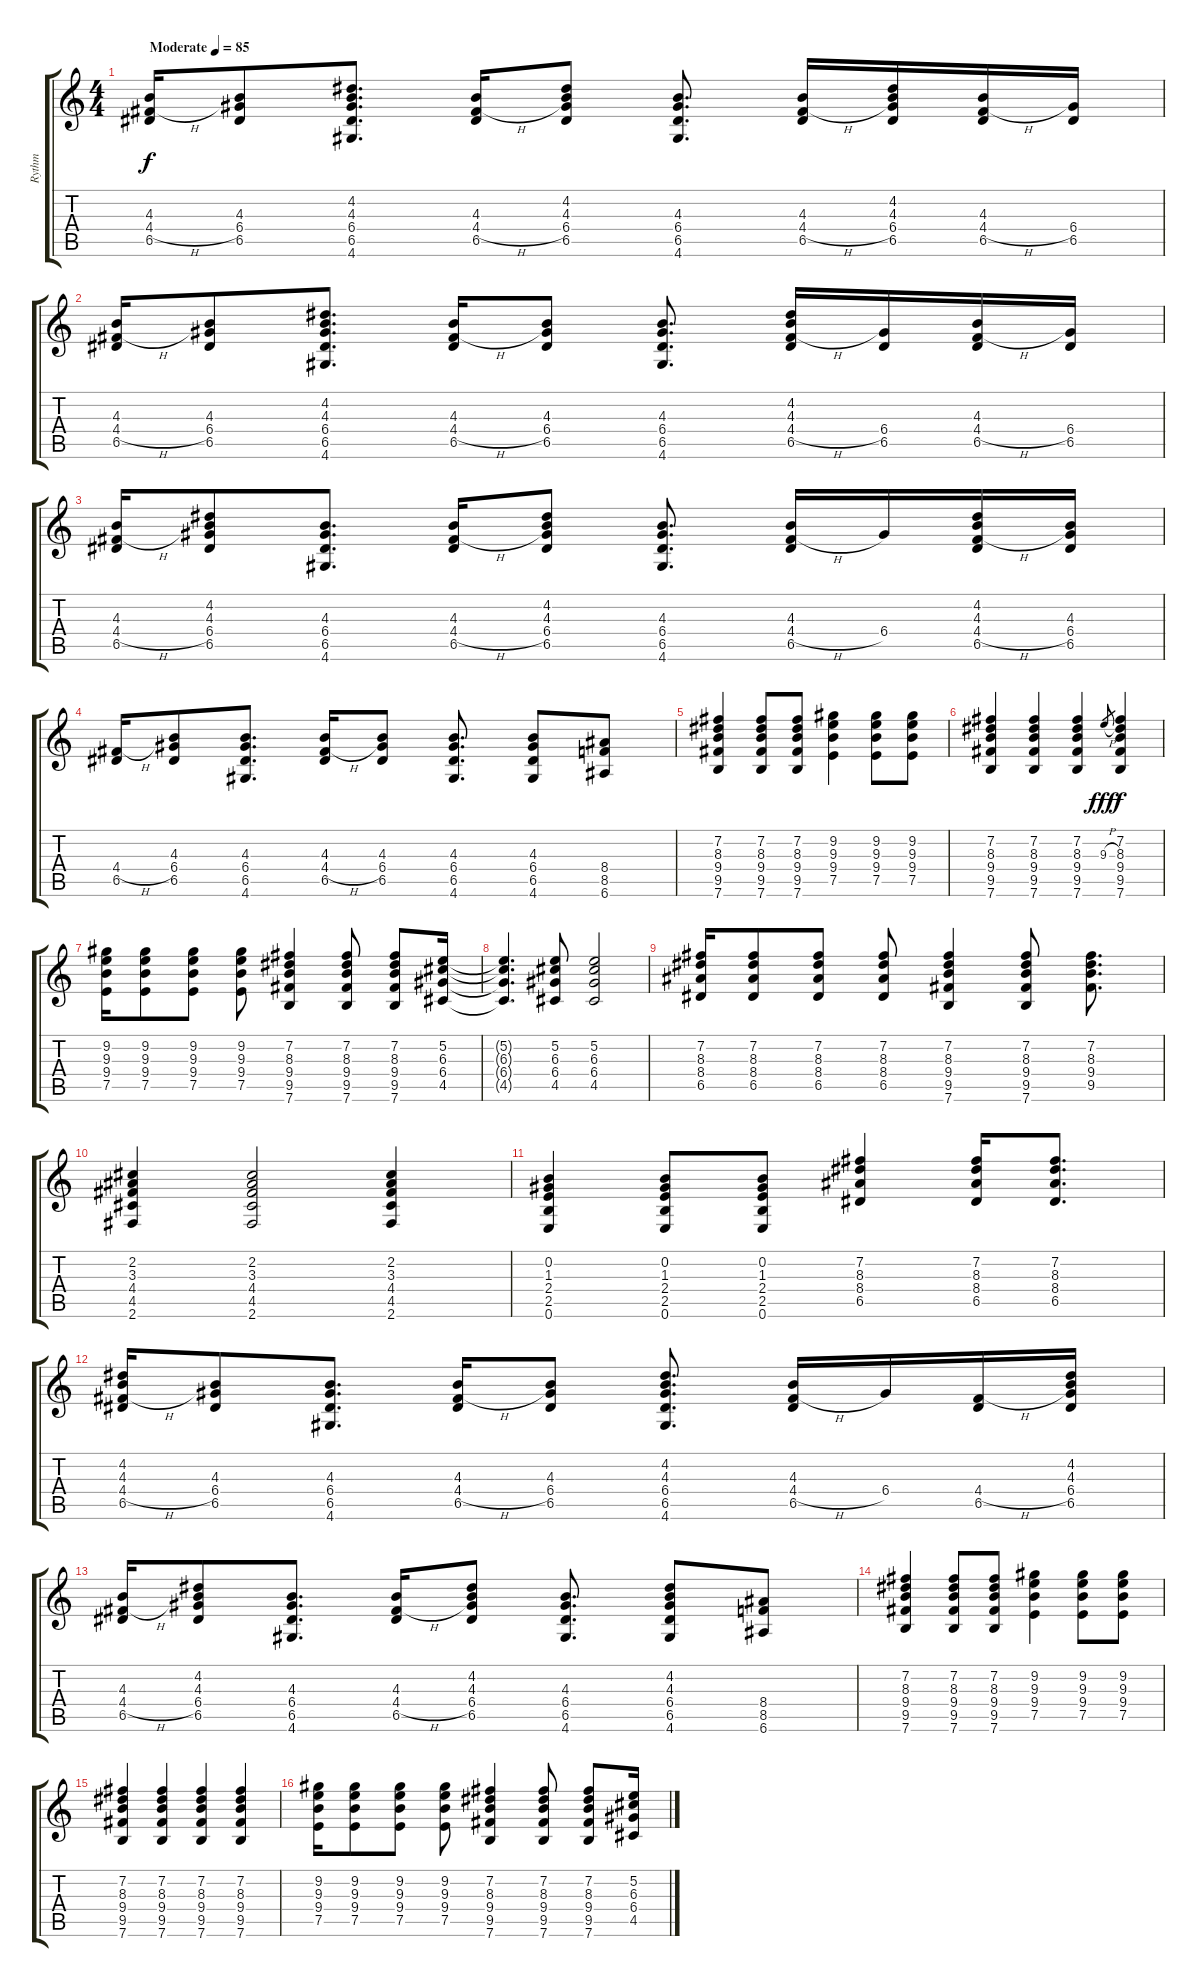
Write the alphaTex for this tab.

\track ("Rythm" "Rythm") {instrument electricguitarclean}
\staff {score tabs}
\tuning (E4 B3 G3 D3 A2 E2) {hide}
\ts (4 4)
\tempo (85 "Moderate")
\clef g2
\ks c
(4.3 4.4{h} 6.5).16{dy f instrument electricguitarclean} (4.3 6.4 6.5).8 (4.2 4.3 6.4 6.5 4.6).8{d} (4.3 4.4{h} 6.5).16 (4.2 4.3 6.4 6.5).8 (4.3 6.4 6.5 4.6).8{d} (4.3 4.4{h} 6.5).16 (4.2 4.3 6.4 6.5).16 (4.3 4.4{h} 6.5).16 (6.4 6.5).16 |
(4.3 4.4{h} 6.5).16 (4.3 6.4 6.5).8 (4.2 4.3 6.4 6.5 4.6).8{d} (4.3 4.4{h} 6.5).16 (4.3 6.4 6.5).8 (4.3 6.4 6.5 4.6).8{d} (4.2 4.3 4.4{h} 6.5).16 (6.4 6.5).16 (4.3 4.4{h} 6.5).16 (6.4 6.5).16 |
(4.3 4.4{h} 6.5).16 (4.2 4.3 6.4 6.5).8 (4.3 6.4 6.5 4.6).8{d} (4.3 4.4{h} 6.5).16 (4.2 4.3 6.4 6.5).8 (4.3 6.4 6.5 4.6).8{d} (4.3 4.4{h} 6.5).16 6.4.16 (4.2 4.3 4.4{h} 6.5).16 (4.3 6.4 6.5).16 |
(4.4{h} 6.5).16 (4.3 6.4 6.5).8 (4.3 6.4 6.5 4.6).8{d} (4.3 4.4{h} 6.5).16 (4.3 6.4 6.5).8 (4.3 6.4 6.5 4.6).8{d} (4.3 6.4 6.5 4.6).8 (8.4 8.5 6.6).8 |
(7.2 8.3 9.4 9.5 7.6).4 (7.2 8.3 9.4 9.5 7.6).8 (7.2 8.3 9.4 9.5 7.6).8 (9.2 9.3 9.4 7.5).4 (9.2 9.3 9.4 7.5).8 (9.2 9.3 9.4 7.5).8 |
(7.2 8.3 9.4 9.5 7.6).4 (7.2 8.3 9.4 9.5 7.6).4 (7.2 8.3 9.4 9.5 7.6).4 9.3{h}.8{gr dy fff} (7.2 8.3 9.4 9.5 7.6).4{dy f} |
(9.2 9.3 9.4 7.5).16 (9.2 9.3 9.4 7.5).8 (9.2 9.3 9.4 7.5).8 (9.2 9.3 9.4 7.5).8 (7.2 8.3 9.4 9.5 7.6).4 (7.2 8.3 9.4 9.5 7.6).8 (7.2 8.3 9.4 9.5 7.6).8 (5.2 6.3 6.4 4.5).16 |
(5.2{t} 6.3{t} 6.4{t} 4.5{t}).4{d} (5.2 6.3 6.4 4.5).8 (5.2 6.3 6.4 4.5).2 |
(7.2 8.3 8.4 6.5).16 (7.2 8.3 8.4 6.5).8 (7.2 8.3 8.4 6.5).8 (7.2 8.3 8.4 6.5).8 (7.2 8.3 9.4 9.5 7.6).4 (7.2 8.3 9.4 9.5 7.6).8 (7.2 8.3 9.4 9.5).8{d} |
(2.2 3.3 4.4 4.5 2.6).4 (2.2 3.3 4.4 4.5 2.6).2 (2.2 3.3 4.4 4.5 2.6).4 |
(0.2 1.3 2.4 2.5 0.6).4 (0.2 1.3 2.4 2.5 0.6).8 (0.2 1.3 2.4 2.5 0.6).8 (7.2 8.3 8.4 6.5).4 (7.2 8.3 8.4 6.5).16 (7.2 8.3 8.4 6.5).8{d} |
(4.2 4.3 4.4{h} 6.5).16 (4.3 6.4 6.5).8 (4.3 6.4 6.5 4.6).8{d} (4.3 4.4{h} 6.5).16 (4.3 6.4 6.5).8 (4.2 4.3 6.4 6.5 4.6).8{d} (4.3 4.4{h} 6.5).16 6.4.16 (4.4{h} 6.5).16 (4.2 4.3 6.4 6.5).16 |
(4.3 4.4{h} 6.5).16 (4.2 4.3 6.4 6.5).8 (4.3 6.4 6.5 4.6).8{d} (4.3 4.4{h} 6.5).16 (4.2 4.3 6.4 6.5).8 (4.3 6.4 6.5 4.6).8{d} (4.2 4.3 6.4 6.5 4.6).8 (8.4 8.5 6.6).8 |
(7.2 8.3 9.4 9.5 7.6).4 (7.2 8.3 9.4 9.5 7.6).8 (7.2 8.3 9.4 9.5 7.6).8 (9.2 9.3 9.4 7.5).4 (9.2 9.3 9.4 7.5).8 (9.2 9.3 9.4 7.5).8 |
(7.2 8.3 9.4 9.5 7.6).4 (7.2 8.3 9.4 9.5 7.6).4 (7.2 8.3 9.4 9.5 7.6).4 (7.2 8.3 9.4 9.5 7.6).4 |
(9.2 9.3 9.4 7.5).16 (9.2 9.3 9.4 7.5).8 (9.2 9.3 9.4 7.5).8 (9.2 9.3 9.4 7.5).8 (7.2 8.3 9.4 9.5 7.6).4 (7.2 8.3 9.4 9.5 7.6).8 (7.2 8.3 9.4 9.5 7.6).8 (5.2 6.3 6.4 4.5).16
